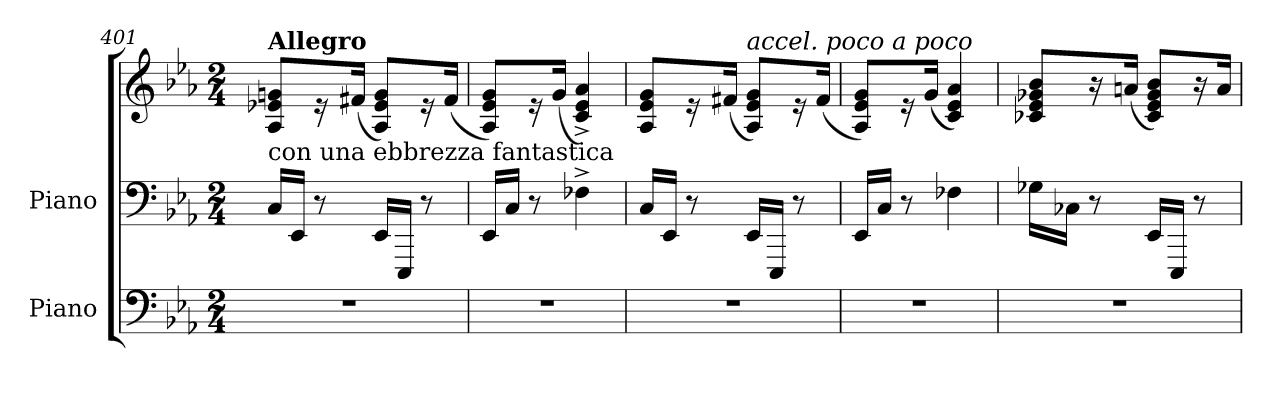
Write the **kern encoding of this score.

**kern	**kern	**kern
*part2	*part1	*part1
*staff3	*staff2	*staff1
*I"Piano	*I"Piano	*
*I'Pno	*I'Pno	*
!!LO:LB:g=z
*clefF4	*clefF4	*clefG2
*k[b-e-a-]	*k[b-e-a-]	*k[b-e-a-]
*M2/4	*M2/4	*M2/4
=401	=401	=401
!	!	!LO:TX:a:B:t=Allegro
!	!	!LO:TX:b:t=con una ebbrezza fantastica
2r	16C/LL	8A-/ 8e-X/ 8gn/L
.	16EE-/JJ	.
.	8r	16r
.	.	(16f#X/Jk
.	16EE-/LL	8A-/ 8e-/ 8g/L)
.	16EEE-/JJ	.
.	8r	16r
.	.	(16f#/Jk
=402	=402	=402
2r	16EE-/LL	8A-/ 8e-/ 8g/L)
.	16C/JJ	.
.	8r	16r
.	.	(16g/Jk
.	4F-X^\	4c/^ 4e-/^ 4a-/^)
=403	=403	=403
2r	16C/LL	8A-/ 8e-/ 8g/L
.	16EE-/JJ	.
.	8r	16r
.	.	(16f#X/Jk
!	!	!LO:TX:a:i:t=accel. poco a poco
.	16EE-/LL	8A-/ 8e-/ 8g/L)
.	16EEE-/JJ	.
.	8r	16r
.	.	(16f#/Jk
=404	=404	=404
2r	16EE-/LL	8A-/ 8e-/ 8g/L)
.	16C/JJ	.
.	8r	16r
.	.	(16g/Jk
.	4F-X\	4c/ 4e-/ 4a-/)
=405	=405	=405
2r	16G-X\LL	8c-X/ 8e-/ 8g-X/ 8b-/L
.	16C-X\JJ	.
.	8r	16r
.	.	(16an/Jk
.	16EE-/LL	8c-/ 8e-/ 8g-/ 8b-/L)
.	16EEE-/JJ	.
.	8r	16r
.	.	16a/Jk
=	=	=
*-	*-	*-
